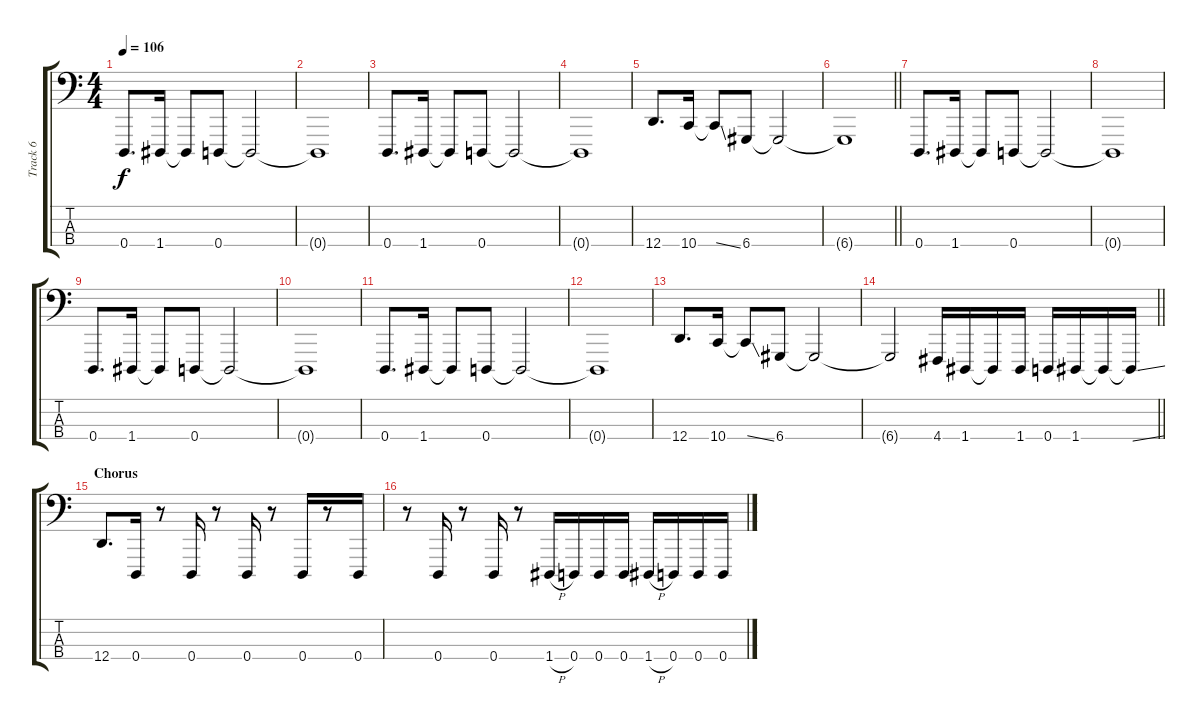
\track ("Track 6" "Track 6") {instrument lead8bassandlead}
\staff {score tabs}
\tuning (G2 D2 A1 D1) {hide}
\ts (4 4)
\tempo 106
\clef f4
\ks c
0.4.8{d dy f} 1.4.16 1.4{t}.8 0.4.8 0.4{t}.2 |
0.4{t}.1 |
0.4.8{d} 1.4.16 1.4{t}.8 0.4.8 0.4{t}.2 |
0.4{t}.1 |
12.4.8{d} 10.4.16 10.4{ss t}.8 6.4.8 6.4{t}.2 |
\barLineRight lightlight
6.4{t}.1 |
\section ("" "")
0.4.8{d} 1.4.16 1.4{t}.8 0.4.8 0.4{t}.2 |
0.4{t}.1 |
0.4.8{d} 1.4.16 1.4{t}.8 0.4.8 0.4{t}.2 |
0.4{t}.1 |
0.4.8{d} 1.4.16 1.4{t}.8 0.4.8 0.4{t}.2 |
0.4{t}.1 |
12.4.8{d} 10.4.16 10.4{ss t}.8 6.4.8 6.4{t}.2 |
\barLineRight lightlight
6.4{t}.2 4.4.16 1.4.16 1.4{t}.16 1.4.16 0.4.16 1.4.16 1.4{t}.16 1.4{ss t}.16 |
\section ("" "Chorus")
12.4.8{d} 0.4.16 r.8 0.4.16 r.8 0.4.16 r.8 0.4.16 r.8 0.4.16 |
r.8 0.4.16 r.8 0.4.16 r.8 1.4{h}.16 0.4.16 0.4.16 0.4.16 1.4{h}.16 0.4.16 0.4.16 0.4{ss}.16
